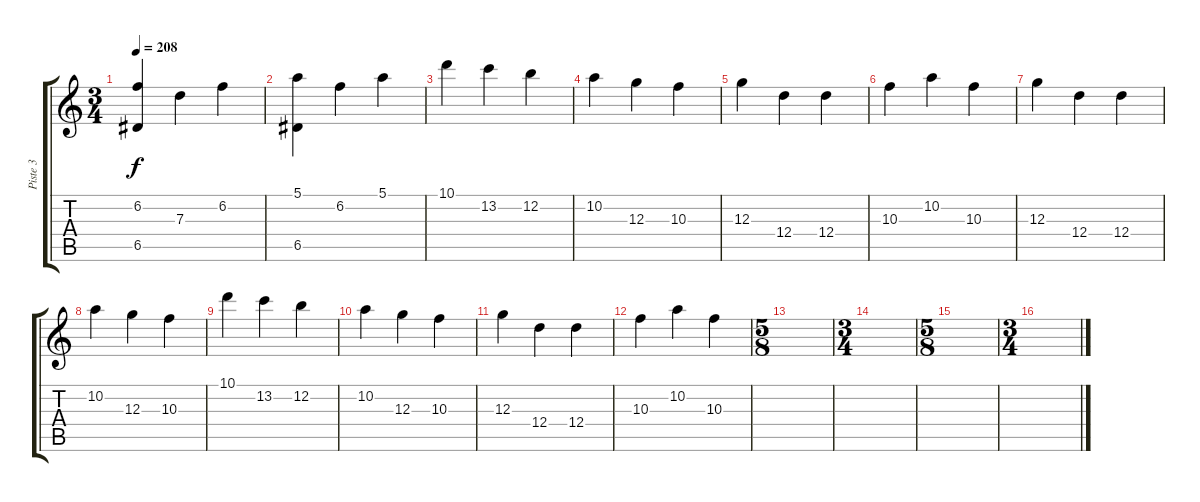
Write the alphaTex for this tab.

\track ("Piste 3" "Piste 3") {instrument electricguitarclean}
\staff {score tabs}
\tuning (E4 B3 G3 D3 A2 E2) {hide}
\ts (3 4)
\tempo 208
\clef g2
\ks c
(6.2 6.5).4{dy f} 7.3.4 6.2.4 |
(5.1 6.5).4 6.2.4 5.1.4 |
10.1.4 13.2.4 12.2.4 |
10.2.4 12.3.4 10.3.4 |
12.3.4 12.4.4 12.4.4 |
10.3.4 10.2.4 10.3.4 |
12.3.4 12.4.4 12.4.4 |
10.2.4 12.3.4 10.3.4 |
10.1.4 13.2.4 12.2.4 |
10.2.4 12.3.4 10.3.4 |
12.3.4 12.4.4 12.4.4 |
10.3.4 10.2.4 10.3.4 |
\ts (5 8)
|
\ts (3 4)
|
\ts (5 8)
|
\ts (3 4)
